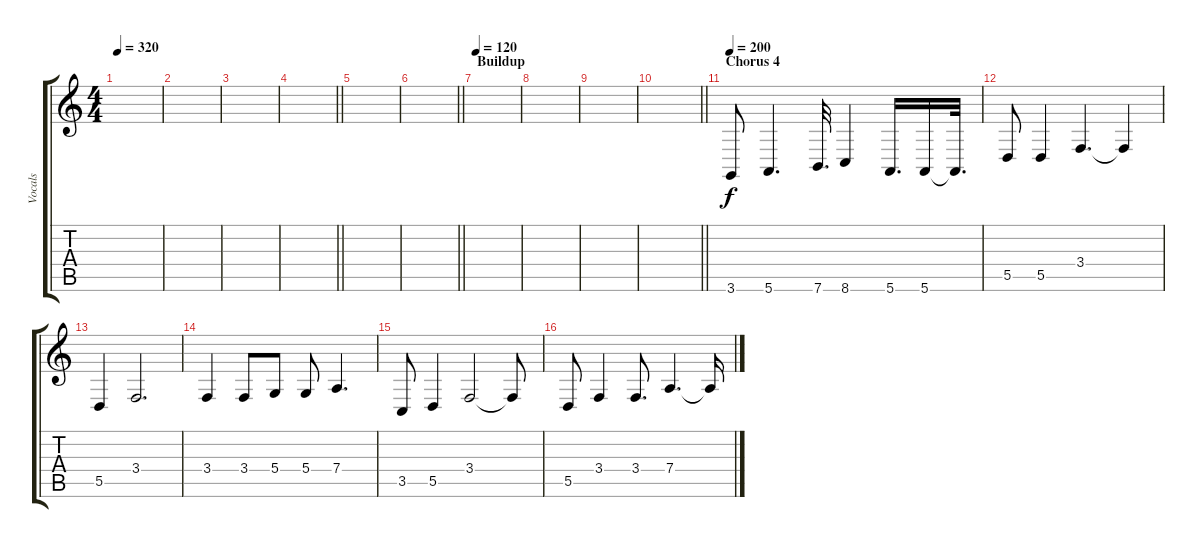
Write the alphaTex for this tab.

\track ("Vocals" "Vocals") {instrument lead2sawtooth}
\staff {score tabs}
\tuning (E4 B3 G3 D3 A2 E2) {hide}
\ts (4 4)
\tempo 320
\clef g2
\ks c
|
|
|
\barLineRight lightlight
|
|
\barLineRight lightlight
|
\section ("" "Buildup")
\tempo 120
|
|
|
\barLineRight lightlight
|
\section ("" "Chorus 4")
\tempo 200
3.6.8 5.6.4{d} 7.6.32{d} 8.6.4 5.6.16{d} 5.6.16 5.6{t}.32{d} |
5.5.8 5.5.4 3.4.4{d} 3.4{t}.4 |
5.5.4 3.4.2{d} |
3.4.4 3.4.8 5.4.8 5.4.8 7.4.4{d} |
3.5.8 5.5.4 3.4.2 3.4{t}.8 |
5.5.8 3.4.4 3.4.8{d} 7.4.4{d} 7.4{t}.16
